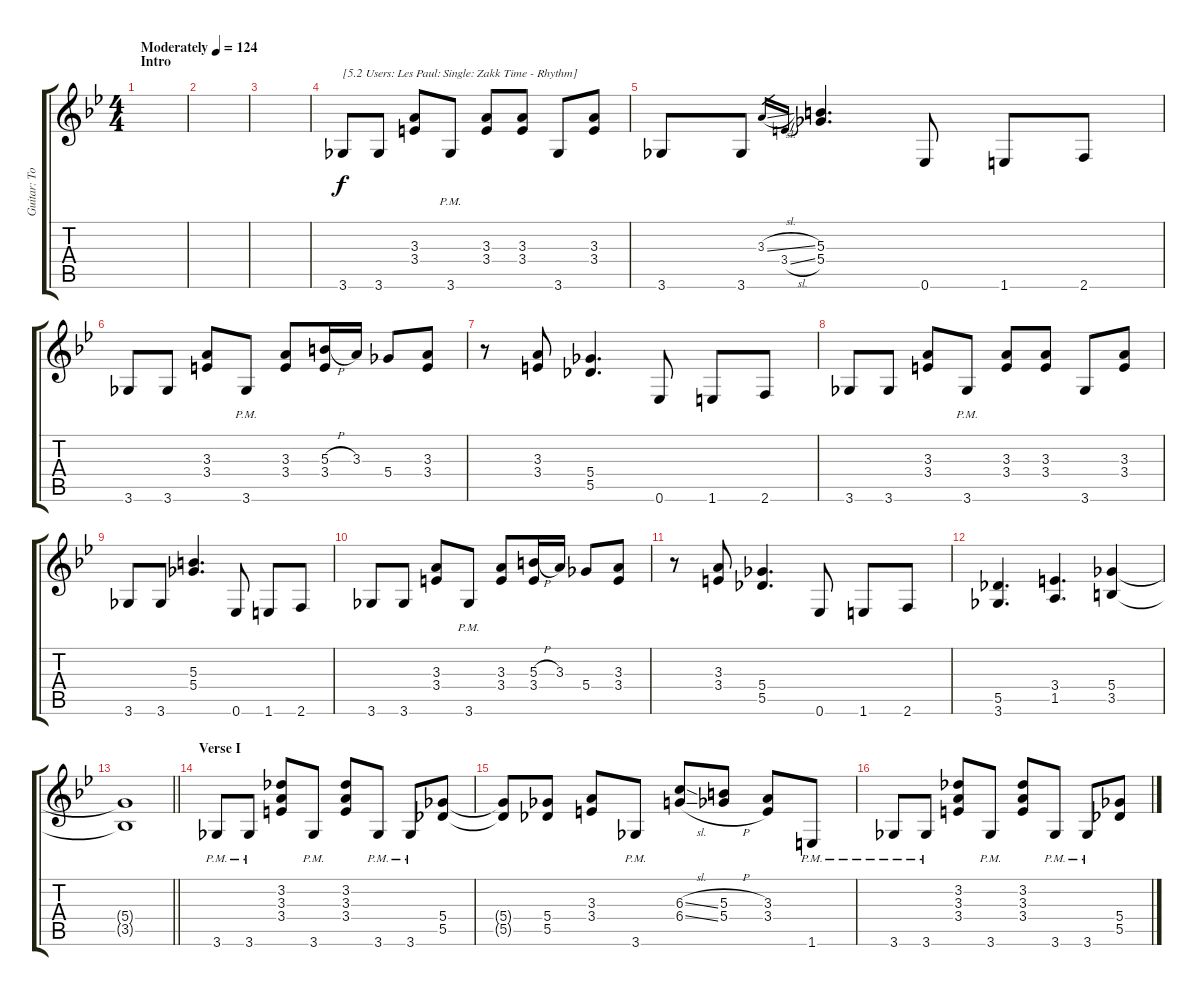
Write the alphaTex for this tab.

\track ("Guitar: Tony R" "Guitar: To") {instrument distortionguitar}
\staff {score tabs}
\tuning (Eb4 Bb3 Gb3 Db3 Ab2 Eb2) {hide}
\ts (4 4)
\section ("" "Intro")
\tempo (124 "Moderately")
\clef g2
\ks bb
|
|
|
3.6.8{txt "[5.2 Users: Les Paul: Single: Zakk Time - Rhythm]"} 3.6.8 (3.3 3.4).8 3.6{pm}.8 (3.3 3.4).8 (3.3 3.4).8 3.6.8 (3.3 3.4).8 |
3.6.8 3.6.8 3.3{sl}.16{gr} 3.4{sl}.16{gr} (5.3 5.4).4{d} 0.6.8 1.6.8 2.6.8 |
3.6.8 3.6.8 (3.3 3.4).8 3.6{pm}.8 (3.3 3.4).8 (5.3{h} 3.4).16 3.3.16 5.4.8 (3.3 3.4).8 |
r.8 (3.3 3.4).8 (5.4 5.5).4{d} 0.6.8 1.6.8 2.6.8 |
3.6.8 3.6.8 (3.3 3.4).8 3.6{pm}.8 (3.3 3.4).8 (3.3 3.4).8 3.6.8 (3.3 3.4).8 |
3.6.8 3.6.8 (5.3 5.4).4{d} 0.6.8 1.6.8 2.6.8 |
3.6.8 3.6.8 (3.3 3.4).8 3.6{pm}.8 (3.3 3.4).8 (5.3{h} 3.4).16 3.3.16 5.4.8 (3.3 3.4).8 |
r.8 (3.3 3.4).8 (5.4 5.5).4{d} 0.6.8 1.6.8 2.6.8 |
(5.5 3.6).4{d} (3.4 1.5).4{d} (5.4 3.5).4 |
\barLineRight lightlight
(5.4{t} 3.5{t}).1 |
\section ("" "Verse I")
3.6{pm}.8 3.6{pm}.8 (3.2 3.3 3.4).8 3.6{pm}.8 (3.2 3.3 3.4).8 3.6{pm}.8 3.6{pm}.8 (5.4 5.5).8 |
(5.4{t} 5.5{t}).8 (5.4 5.5).8 (3.3 3.4).8 3.6{pm}.8 (6.3{sl} 6.4{sl}).8 (5.3{h} 5.4{h}).8 (3.3 3.4).8 1.6{pm}.8 |
3.6{pm}.8 3.6{pm}.8 (3.2 3.3 3.4).8 3.6{pm}.8 (3.2 3.3 3.4).8 3.6{pm}.8 3.6{pm}.8 (5.4 5.5).8
